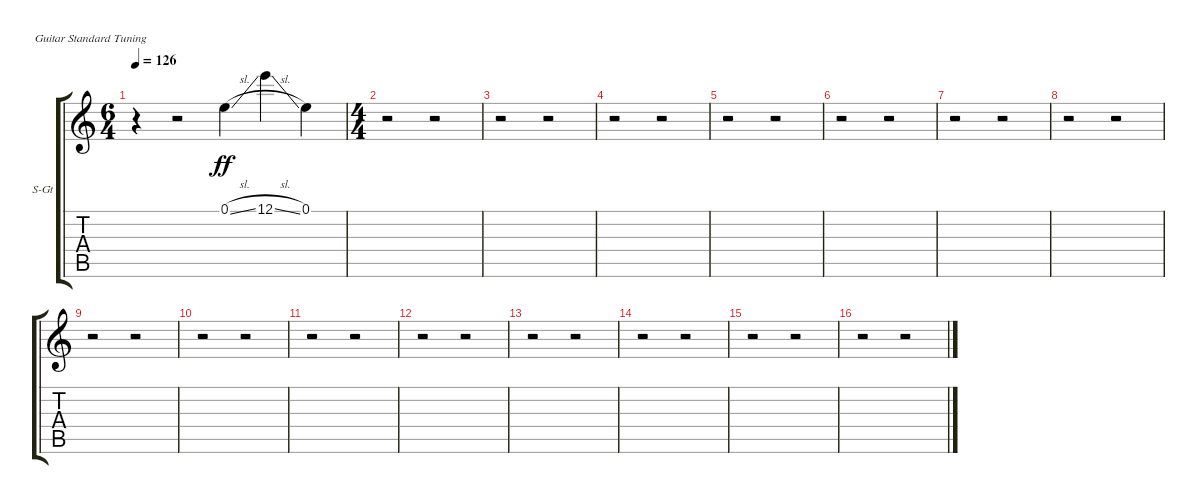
\bracketExtendMode groupsimilarinstruments
\firstSystemTrackNameOrientation horizontal
\otherSystemsTrackNameOrientation horizontal
\track ("Raita 3" "S-Gt") {instrument tinklebell}
\staff {score tabs}
\tuning (E4 B3 G3 D3 A2 E2)
\displaytranspose 12
\ts (6 4)
\beaming (8 6 6)
\tempo 126
\clef g2
\ks c
r.4{dy ff} r.2 0.1{sl}.4 12.1{sl}.4 0.1.4 |
\ts (4 4)
\beaming (8 2 2 2 2)
r.2 r.2 |
r.2 r.2 |
r.2 r.2 |
r.2 r.2 |
r.2 r.2 |
r.2 r.2 |
r.2 r.2 |
r.2 r.2 |
r.2 r.2 |
r.2 r.2 |
r.2 r.2 |
r.2 r.2 |
r.2 r.2 |
r.2 r.2 |
r.2 r.2
